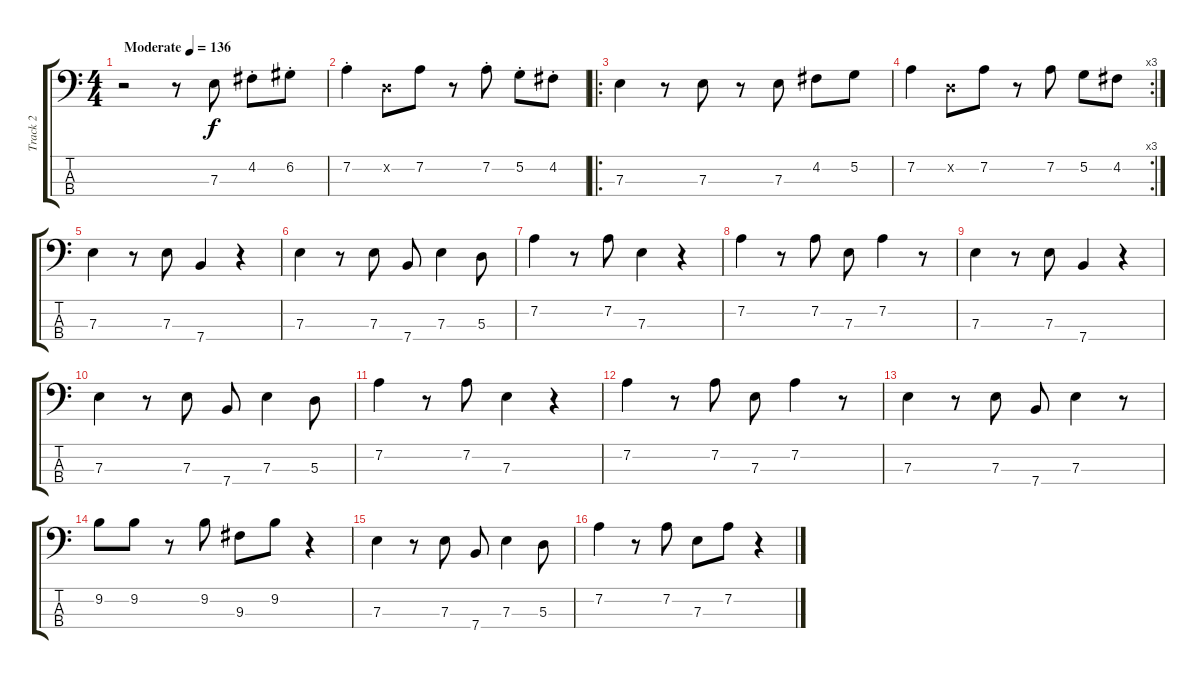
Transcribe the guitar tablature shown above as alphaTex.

\track ("Track 2" "Track 2") {instrument electricbassfinger}
\staff {score tabs}
\tuning (G2 D2 A1 E1) {hide}
\ts (4 4)
\tempo (136 "Moderate")
\clef f4
\ks c
r.2{dy f instrument electricbassfinger} r.8 7.3.8 4.2{st}.8 6.2{st}.8 |
7.2{st}.4 0.2{x}.8 7.2.8 r.8 7.2{st}.8 5.2{st}.8 4.2{st}.8 |
\ro
7.3.4 r.8 7.3.8 r.8 7.3.8 4.2.8 5.2.8 |
\rc 3
7.2.4 0.2{x}.8 7.2.8 r.8 7.2.8 5.2.8 4.2.8 |
7.3.4 r.8 7.3.8 7.4.4 r.4 |
7.3.4 r.8 7.3.8 7.4.8 7.3.4 5.3.8 |
7.2.4 r.8 7.2.8 7.3.4 r.4 |
7.2.4 r.8 7.2.8 7.3.8 7.2.4 r.8 |
7.3.4 r.8 7.3.8 7.4.4 r.4 |
7.3.4 r.8 7.3.8 7.4.8 7.3.4 5.3.8 |
7.2.4 r.8 7.2.8 7.3.4 r.4 |
7.2.4 r.8 7.2.8 7.3.8 7.2.4 r.8 |
7.3.4 r.8 7.3.8 7.4.8 7.3.4 r.8 |
9.2.8 9.2.8 r.8 9.2.8 9.3.8 9.2.8 r.4 |
7.3.4 r.8 7.3.8 7.4.8 7.3.4 5.3.8 |
7.2.4 r.8 7.2.8 7.3.8 7.2.8 r.4
